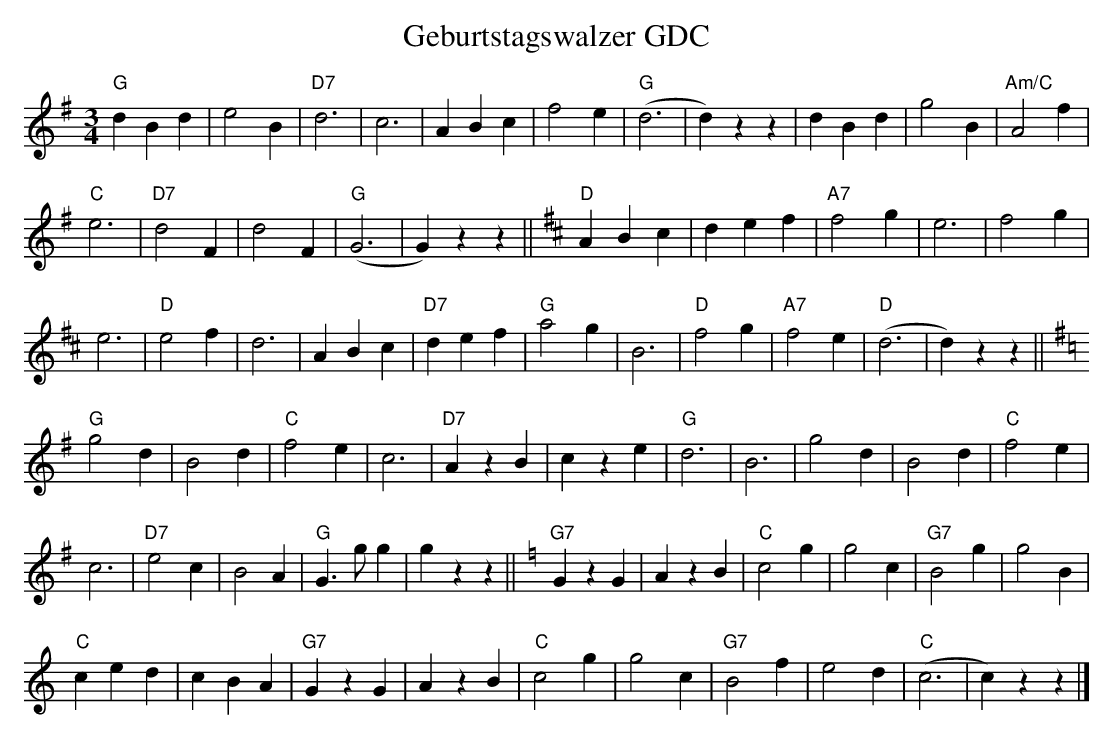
X:1
T: Geburtstagswalzer GDC
M:3/4
L:1/4
K:G
"G"dBd | e2B | "D7"d3 | c3 | ABc | f2e | "G"(d3 | d)zz | dBd | g2B | "Am/C"A2f |
"C"e3 | "D7"d2F | d2F | "G"(G3 | G)zz || [K:D] "D"ABc | def | "A7"f2g | e3 | f2g |
e3 | "D"e2f | d3 | ABc | "D7"def | "G"a2g | B3 | "D"f2g | "A7"f2e | "D"(d3 | d)zz || [K:G]
"G"g2d | B2d | "C"f2e | c3 | "D7"AzB | cze | "G"d3 | B3 | g2d | B2d | "C"f2e |
c3 | "D7"e2c | B2A | "G"G>gg | gzz || [K:C] "G7"GzG | AzB | "C"c2g | g2c | "G7"B2g | g2B |
"C"ced | cBA | "G7"GzG | AzB | "C"c2g | g2c | "G7"B2f | e2d | "C"(c3 | c)zz |]
